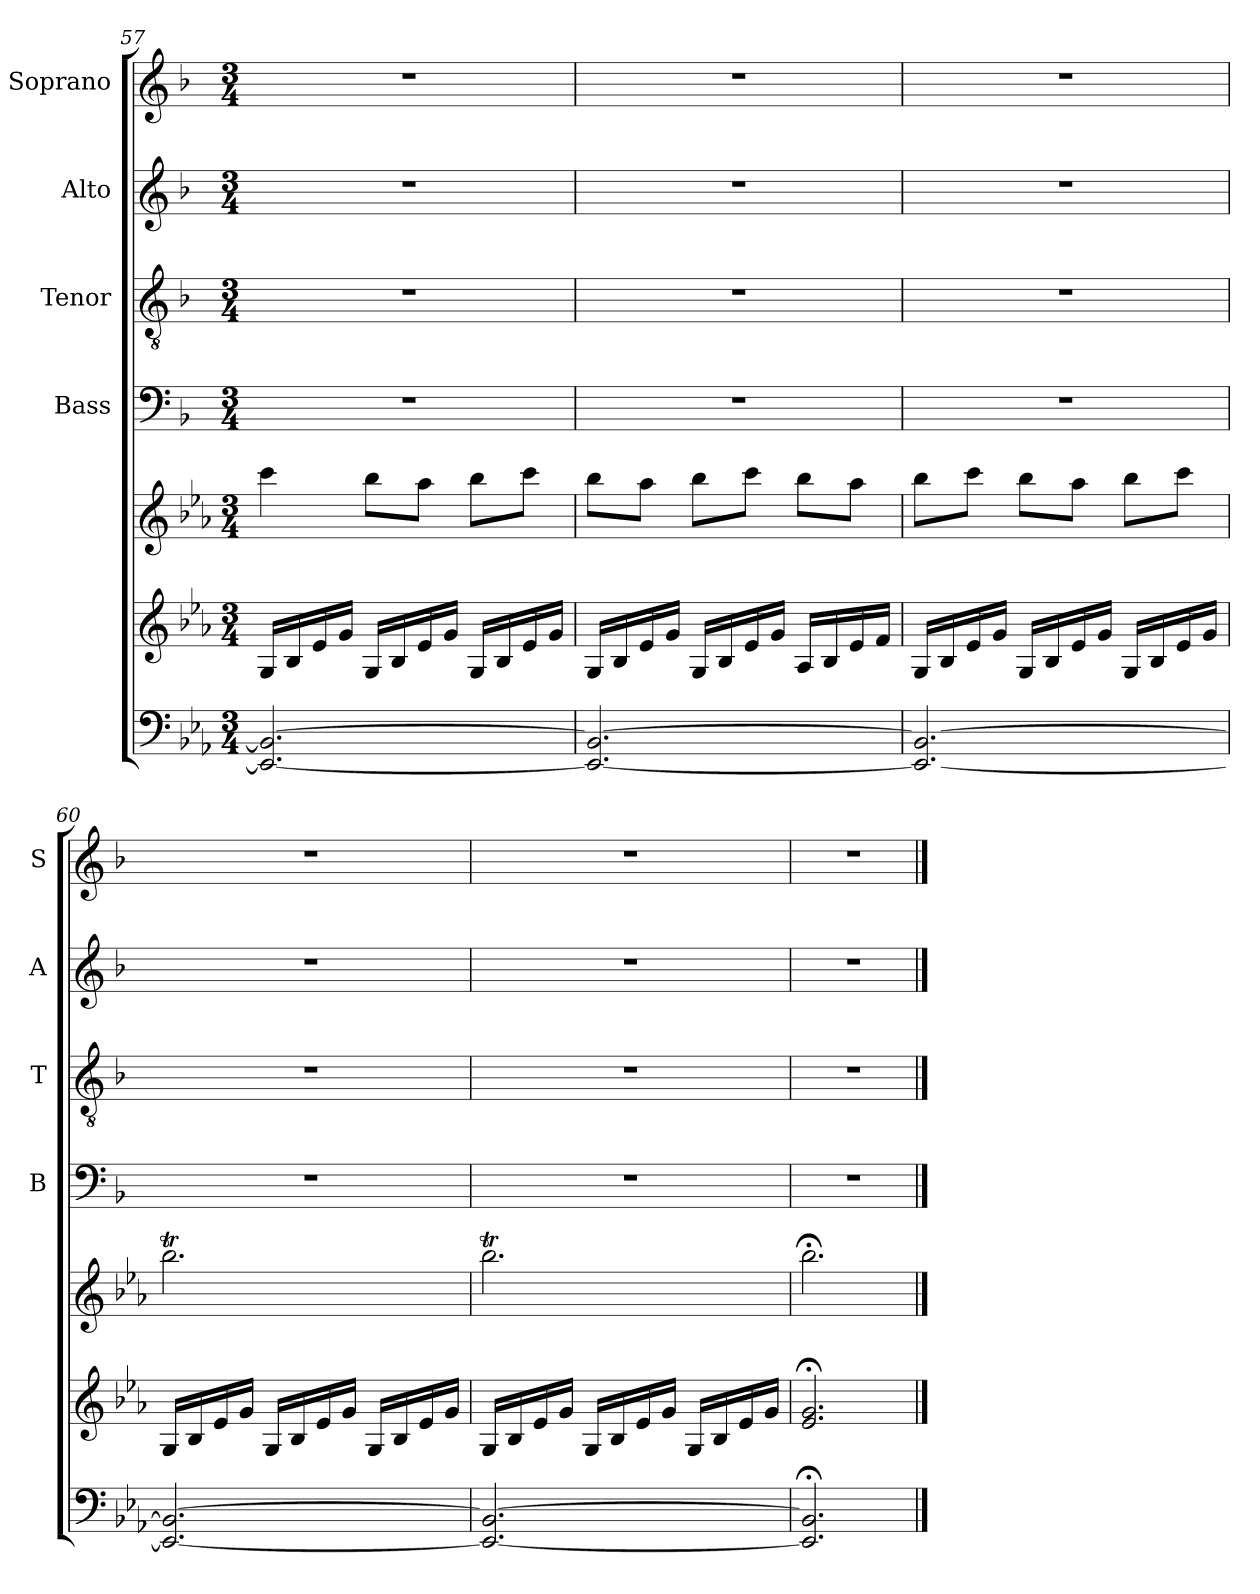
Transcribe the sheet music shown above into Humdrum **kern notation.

**kern	**kern	**kern	**kern	**kern	**kern	**kern
*part6	*part5	*part5	*part4	*part3	*part2	*part1
*staff7	*staff6	*staff5	*staff4	*staff3	*staff2	*staff1
*	*	*	*I"Bass	*I"Tenor	*I"Alto	*I"Soprano
*	*	*	*I'B	*I'T	*I'A	*I'S
*clefF4	*clefG2	*clefG2	*clefF4	*clefGv2	*clefG2	*clefG2
*	*	*	*ITrd1c2	*ITrd1c2	*ITrd1c2	*ITrd1c2
*k[b-e-a-]	*k[b-e-a-]	*k[b-e-a-]	*k[b-e-a-]	*k[b-e-a-]	*k[b-e-a-]	*k[b-e-a-]
*E-:	*E-:	*E-:	*E-:	*E-:	*E-:	*E-:
*M3/4	*M3/4	*M3/4	*M3/4	*M3/4	*M3/4	*M3/4
=57	=57	=57	=57	=57	=57	=57
2.EE-/_ 2.BB-/_	16G/LL	4ccc\	2.r	2.r	2.r	2.r
.	16B-/	.	.	.	.	.
.	16e-/	.	.	.	.	.
.	16g/JJ	.	.	.	.	.
.	16G/LL	8bb-\L	.	.	.	.
.	16B-/	.	.	.	.	.
.	16e-/	8aa-\J	.	.	.	.
.	16g/JJ	.	.	.	.	.
.	16G/LL	8bb-\L	.	.	.	.
.	16B-/	.	.	.	.	.
.	16e-/	8ccc\J	.	.	.	.
.	16g/JJ	.	.	.	.	.
!!LO:LB:g=z
=58	=58	=58	=58	=58	=58	=58
2.EE-/_ 2.BB-/_	16G/LL	8bb-\L	2.r	2.r	2.r	2.r
.	16B-/	.	.	.	.	.
.	16e-/	8aa-\J	.	.	.	.
.	16g/JJ	.	.	.	.	.
.	16G/LL	8bb-\L	.	.	.	.
.	16B-/	.	.	.	.	.
.	16e-/	8ccc\J	.	.	.	.
.	16g/JJ	.	.	.	.	.
.	16A-/LL	8bb-\L	.	.	.	.
.	16B-/	.	.	.	.	.
.	16e-/	8aa-\J	.	.	.	.
.	16f/JJ	.	.	.	.	.
=59	=59	=59	=59	=59	=59	=59
2.EE-/_ 2.BB-/_	16G/LL	8bb-\L	2.r	2.r	2.r	2.r
.	16B-/	.	.	.	.	.
.	16e-/	8ccc\J	.	.	.	.
.	16g/JJ	.	.	.	.	.
.	16G/LL	8bb-\L	.	.	.	.
.	16B-/	.	.	.	.	.
.	16e-/	8aa-\J	.	.	.	.
.	16g/JJ	.	.	.	.	.
.	16G/LL	8bb-\L	.	.	.	.
.	16B-/	.	.	.	.	.
.	16e-/	8ccc\J	.	.	.	.
.	16g/JJ	.	.	.	.	.
=60	=60	=60	=60	=60	=60	=60
2.EE-/_ 2.BB-/_	16G/LL	2.bb-T\	2.r	2.r	2.r	2.r
.	16B-/	.	.	.	.	.
.	16e-/	.	.	.	.	.
.	16g/JJ	.	.	.	.	.
.	16G/LL	.	.	.	.	.
.	16B-/	.	.	.	.	.
.	16e-/	.	.	.	.	.
.	16g/JJ	.	.	.	.	.
.	16G/LL	.	.	.	.	.
.	16B-/	.	.	.	.	.
.	16e-/	.	.	.	.	.
.	16g/JJ	.	.	.	.	.
=61	=61	=61	=61	=61	=61	=61
2.EE-/_ 2.BB-/_	16G/LL	2.bb-T\	2.r	2.r	2.r	2.r
.	16B-/	.	.	.	.	.
.	16e-/	.	.	.	.	.
.	16g/JJ	.	.	.	.	.
.	16G/LL	.	.	.	.	.
.	16B-/	.	.	.	.	.
.	16e-/	.	.	.	.	.
.	16g/JJ	.	.	.	.	.
.	16G/LL	.	.	.	.	.
.	16B-/	.	.	.	.	.
.	16e-/	.	.	.	.	.
.	16g/JJ	.	.	.	.	.
=62	=62	=62	=62	=62	=62	=62
2.EE-/]; 2.BB-/];	2.e-/; 2.g/;	2.bb-;<\	2.r	2.r	2.r	2.r
==	==	==	==	==	==	==
*-	*-	*-	*-	*-	*-	*-
